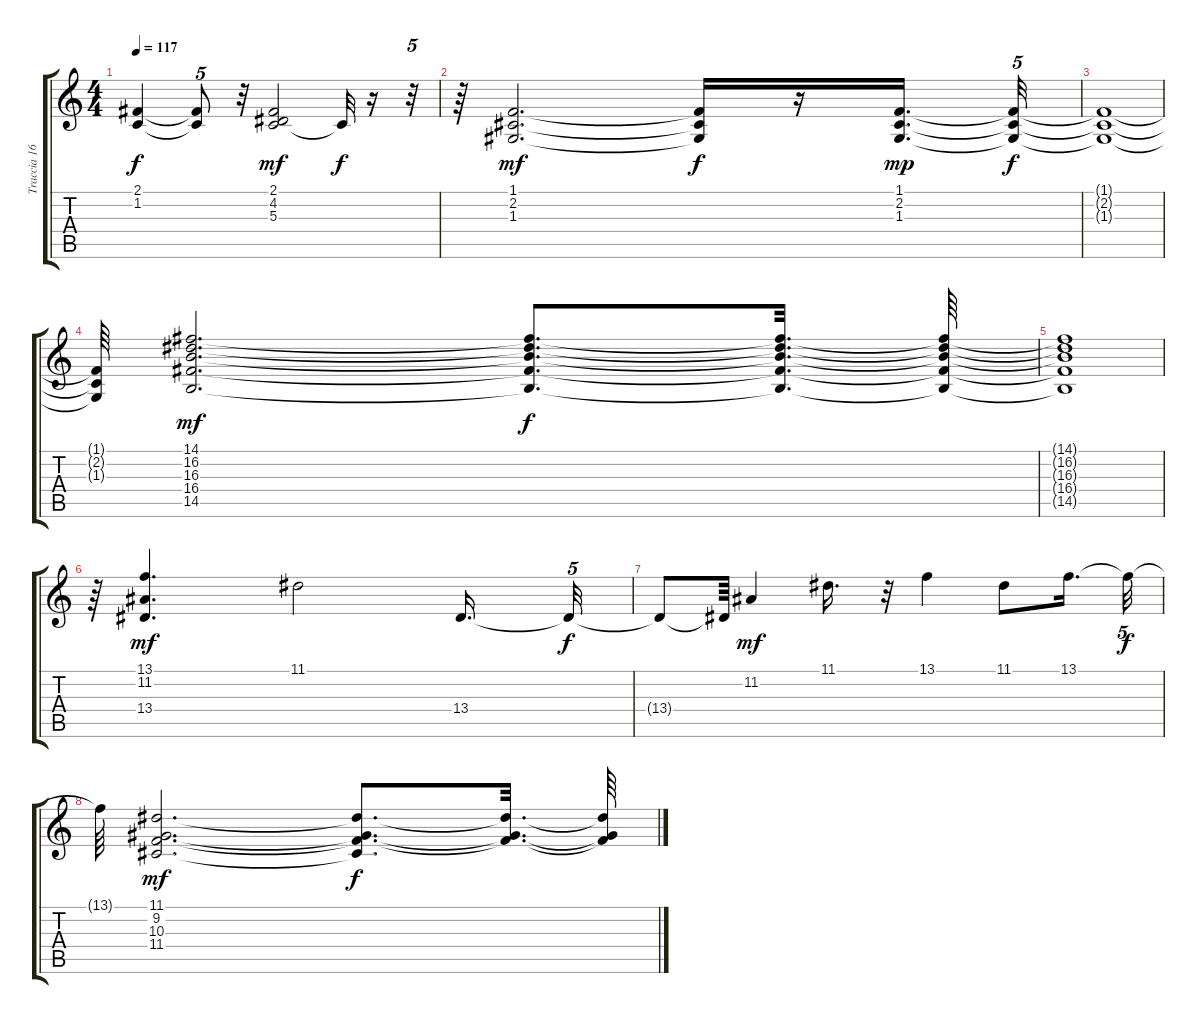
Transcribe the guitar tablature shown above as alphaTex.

\track ("Traccia 16" "Traccia 16") {instrument electricpiano1}
\staff {score tabs}
\tuning (E4 B3 G3 D3 A2 E2) {hide}
\ts (4 4)
\tempo 117
\clef g2
\ks c
(2.1{t} 1.2{t}).4{dy f} (2.1{t} 1.2{t}).8{tu (5 4)} r.32 (2.1 4.2 5.3).2{dy mf} 5.3{t}.32{dy f} r.16 r.32{tu (5 4)} |
r.64 (1.1 2.2 1.3).2{d dy mf} (1.1{t} 2.2{t} 1.3{t}).16{dy f} r.16 (1.1 2.2 1.3).16{d dy mp} (1.1{t} 2.2{t} 1.3{t}).32{tu (5 4) dy f} |
(1.1{t} 2.2{t} 1.3{t}).1 |
(1.1{t} 2.2{t} 1.3{t}).64 (14.1 16.2 16.3 16.4 14.5).2{d dy mf} (14.1{t} 16.2{t} 16.3{t} 16.4{t} 14.5{t}).8{d dy f} (14.1{t} 16.2{t} 16.3{t} 16.4{t} 14.5{t}).32{d} (14.1{t} 16.2{t} 16.3{t} 16.4{t} 14.5{t}).64 |
(14.1{t} 16.2{t} 16.3{t} 16.4{t} 14.5{t}).1 |
r.64 (13.1 11.2 13.4).4{d dy mf} 11.1.2 13.4.16{d} 13.4{t}.32{tu (5 4) dy f} |
13.4{t}.8 13.4{t}.64 11.2.4{dy mf} 11.1.16{d} r.32 13.1.4 11.1.8 13.1.16{d} 13.1{t}.32{tu (5 4) dy f} |
13.1{t}.64 (11.1 9.2 10.3 11.4).2{d dy mf} (11.1{t} 9.2{t} 10.3{t} 11.4{t}).8{d dy f} (11.1{t} 9.2{t} 10.3{t}).32{d} (11.1{t} 9.2{t} 10.3{t}).64
